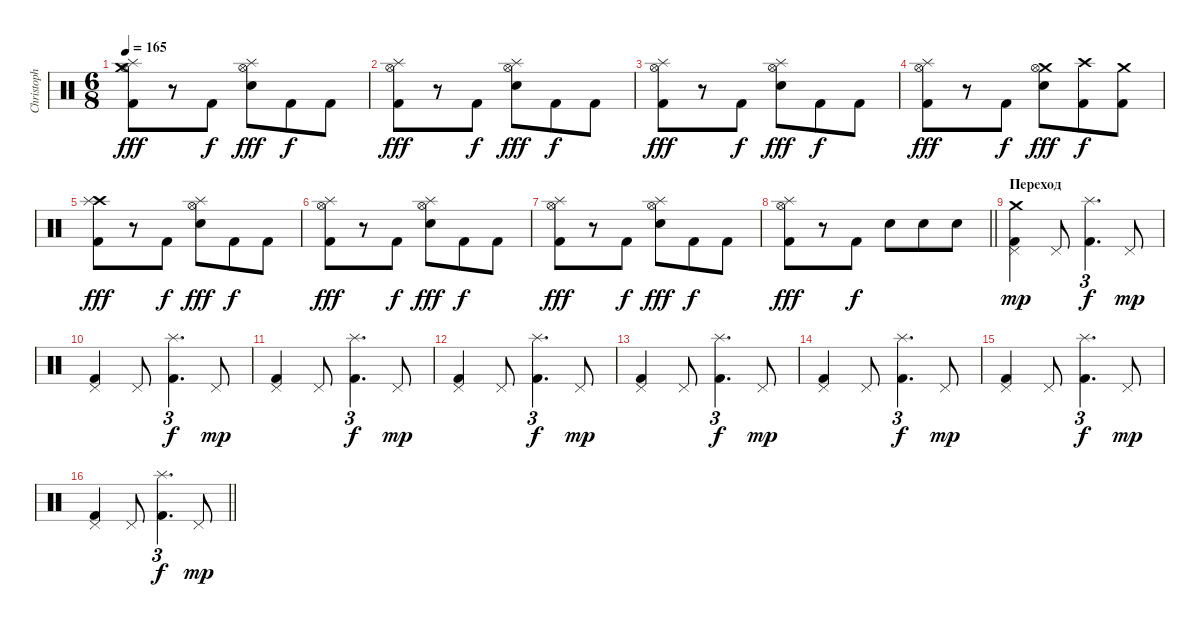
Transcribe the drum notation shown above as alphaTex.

\track ("Christoph Schneider" "Christoph ") {instrument percussion}
\staff {score}
\articulation defaults
\ts (6 8)
\tempo 165
\clef neutral
\ks c
("Crash medium (hit)" "Kick (hit) 2" "Splash (hit)" "Hi-Hat (open)").8{dy fff} r.8 "Kick (hit) 2".8{dy f} ("Splash (hit)" "Electric Snare (hit)" "Hi-Hat (open)").8{dy fff} "Kick (hit) 2".8{dy f} "Kick (hit) 2".8 |
("Hi-Hat (open)" "Kick (hit) 2" "Splash (hit)").8{dy fff} r.8 "Kick (hit) 2".8{dy f} ("Splash (hit)" "Electric Snare (hit)" "Hi-Hat (open)").8{dy fff} "Kick (hit) 2".8{dy f} "Kick (hit) 2".8 |
("Hi-Hat (open)" "Kick (hit) 2" "Splash (hit)").8{dy fff} r.8 "Kick (hit) 2".8{dy f} ("Splash (hit)" "Electric Snare (hit)" "Hi-Hat (open)").8{dy fff} "Kick (hit) 2".8{dy f} "Kick (hit) 2".8 |
("Hi-Hat (open)" "Kick (hit) 2" "Splash (hit)").8{dy fff} r.8 "Kick (hit) 2".8{dy f} ("Crash medium (hit)" "Electric Snare (hit)" "Hi-Hat (open)").8{dy fff} ("Crash high (hit)" "Kick (hit) 2").8{dy f} ("Crash medium (hit)" "Kick (hit) 2").8 |
("Crash high (hit)" "Kick (hit) 2" "Splash (hit)").8{dy fff} r.8 "Kick (hit) 2".8{dy f} ("Splash (hit)" "Electric Snare (hit)" "Hi-Hat (open)").8{dy fff} "Kick (hit) 2".8{dy f} "Kick (hit) 2".8 |
("Hi-Hat (open)" "Kick (hit) 2" "Splash (hit)").8{dy fff} r.8 "Kick (hit) 2".8{dy f} ("Splash (hit)" "Electric Snare (hit)" "Hi-Hat (open)").8{dy fff} "Kick (hit) 2".8{dy f} "Kick (hit) 2".8 |
("Hi-Hat (open)" "Kick (hit) 2" "Splash (hit)").8{dy fff} r.8 "Kick (hit) 2".8{dy f} ("Splash (hit)" "Electric Snare (hit)" "Hi-Hat (open)").8{dy fff} "Kick (hit) 2".8{dy f} "Kick (hit) 2".8 |
\barLineRight lightlight
("Hi-Hat (open)" "Kick (hit) 2" "Splash (hit)").8{dy fff} r.8 "Kick (hit) 2".8{dy f} "Electric Snare (hit)".8 "Electric Snare (hit)".8 "Electric Snare (hit)".8 |
\section ("" "Переход")
("Pedal Hi-Hat (hit)" "Kick (hit) 2" "Crash medium (hit)").4{dy mp} "Pedal Hi-Hat (hit)".8 ("Splash (hit)" "Kick (hit) 2").4{d tu (3 2) dy f} "Pedal Hi-Hat (hit)".8{dy mp} |
("Pedal Hi-Hat (hit)" "Kick (hit) 2").4 "Pedal Hi-Hat (hit)".8 ("Splash (hit)" "Kick (hit) 2").4{d tu (3 2) dy f} "Pedal Hi-Hat (hit)".8{dy mp} |
("Pedal Hi-Hat (hit)" "Kick (hit) 2").4 "Pedal Hi-Hat (hit)".8 ("Splash (hit)" "Kick (hit) 2").4{d tu (3 2) dy f} "Pedal Hi-Hat (hit)".8{dy mp} |
("Pedal Hi-Hat (hit)" "Kick (hit) 2").4 "Pedal Hi-Hat (hit)".8 ("Splash (hit)" "Kick (hit) 2").4{d tu (3 2) dy f} "Pedal Hi-Hat (hit)".8{dy mp} |
("Pedal Hi-Hat (hit)" "Kick (hit) 2").4 "Pedal Hi-Hat (hit)".8 ("Splash (hit)" "Kick (hit) 2").4{d tu (3 2) dy f} "Pedal Hi-Hat (hit)".8{dy mp} |
("Pedal Hi-Hat (hit)" "Kick (hit) 2").4 "Pedal Hi-Hat (hit)".8 ("Splash (hit)" "Kick (hit) 2").4{d tu (3 2) dy f} "Pedal Hi-Hat (hit)".8{dy mp} |
("Pedal Hi-Hat (hit)" "Kick (hit) 2").4 "Pedal Hi-Hat (hit)".8 ("Splash (hit)" "Kick (hit) 2").4{d tu (3 2) dy f} "Pedal Hi-Hat (hit)".8{dy mp} |
\barLineRight lightlight
("Pedal Hi-Hat (hit)" "Kick (hit) 2").4 "Pedal Hi-Hat (hit)".8 ("Splash (hit)" "Kick (hit) 2").4{d tu (3 2) dy f} "Pedal Hi-Hat (hit)".8{dy mp}
